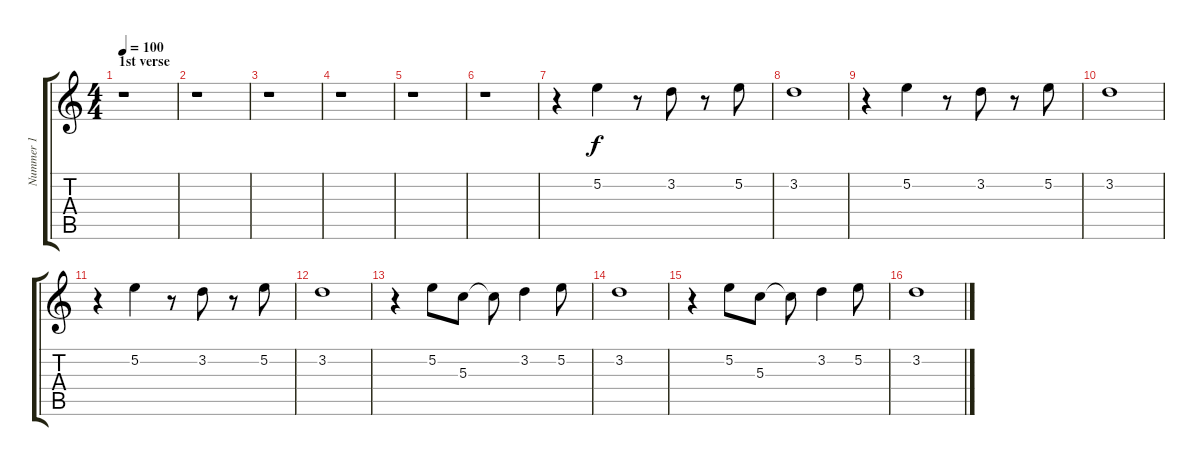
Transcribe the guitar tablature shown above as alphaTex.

\track ("Nummer 1" "Nummer 1") {instrument electricguitarclean}
\staff {score tabs}
\tuning (E4 B3 G3 D3 A2 E2) {hide}
\ts (4 4)
\section ("" "1st verse")
\tempo 100
\clef g2
\ks c
r.1{dy f} |
r.1 |
r.1 |
r.1 |
r.1 |
r.1 |
r.4{volume 10} 5.2.4 r.8 3.2.8 r.8 5.2.8 |
3.2.1 |
r.4 5.2.4 r.8 3.2.8 r.8 5.2.8 |
3.2.1 |
r.4 5.2.4 r.8 3.2.8 r.8 5.2.8 |
3.2.1 |
r.4 5.2.8 5.3.8 5.3{t}.8 3.2.4 5.2.8 |
3.2.1 |
r.4 5.2.8 5.3.8 5.3{t}.8 3.2.4 5.2.8 |
3.2.1
